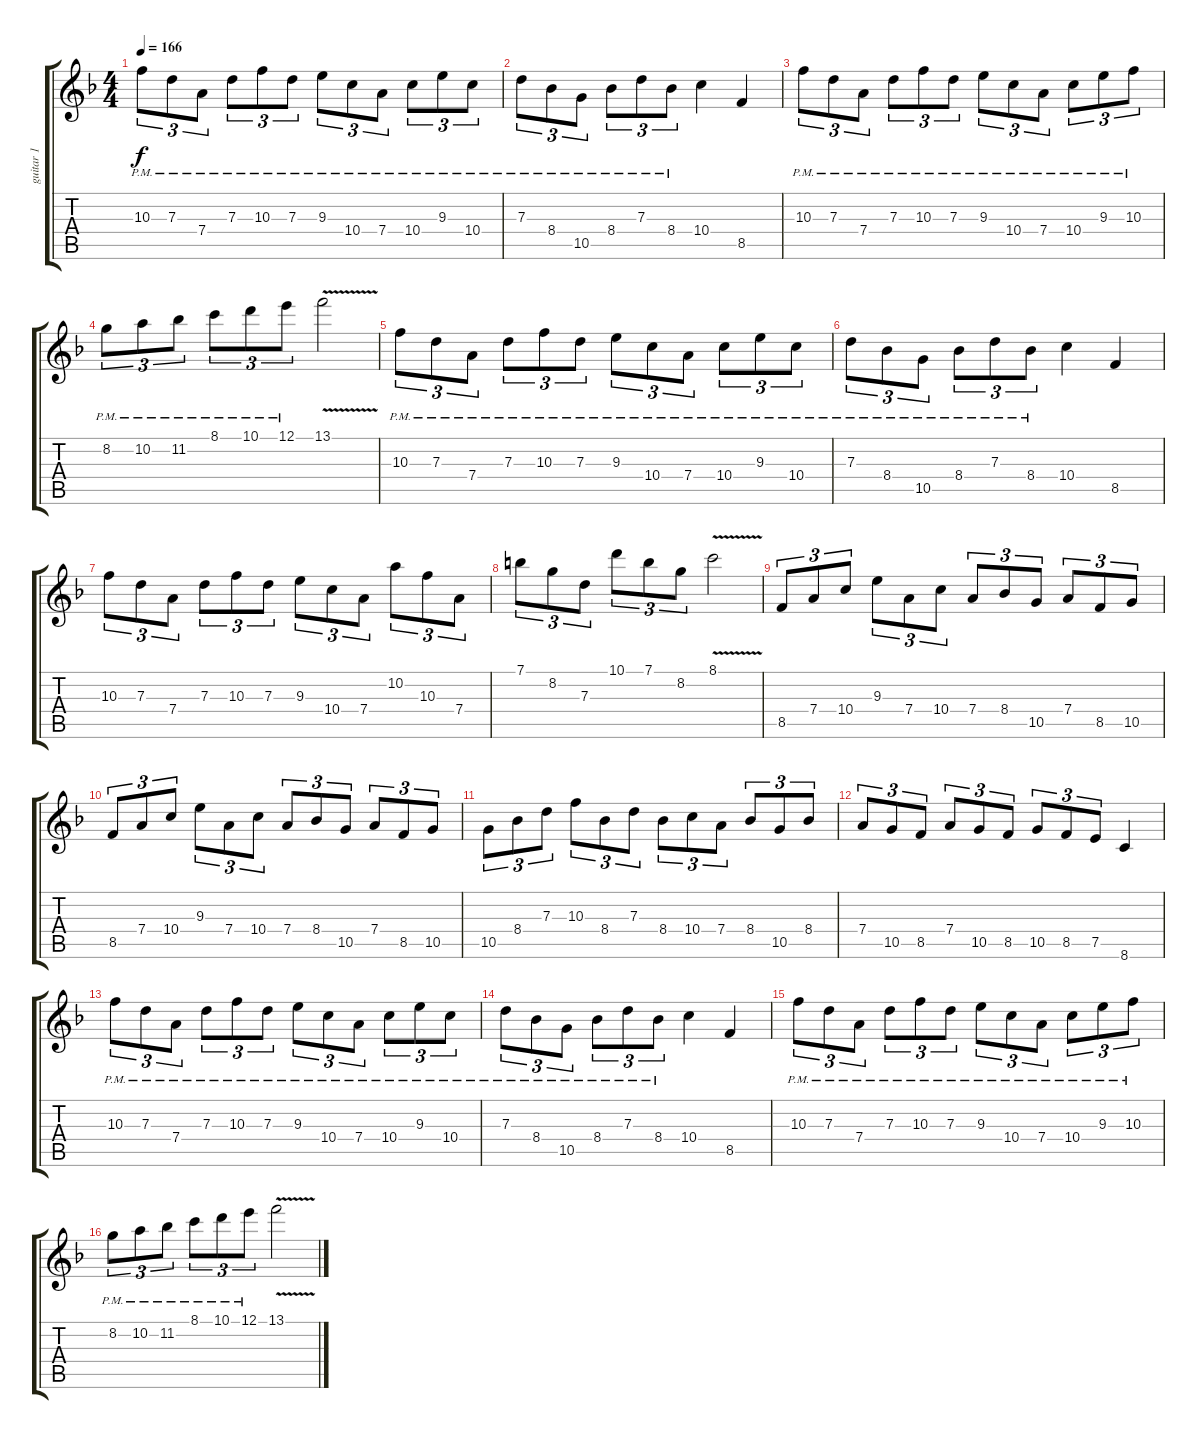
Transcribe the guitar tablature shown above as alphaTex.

\track ("guitar 1" "guitar 1") {instrument overdrivenguitar}
\staff {score tabs}
\tuning (E4 B3 G3 D3 A2 E2) {hide}
\ts (4 4)
\tempo 166
\clef g2
\ks dminor
10.3{pm}.8{tu (3 2) dy f} 7.3{pm}.8{tu (3 2)} 7.4{pm}.8{tu (3 2)} 7.3{pm}.8{tu (3 2)} 10.3{pm}.8{tu (3 2)} 7.3{pm}.8{tu (3 2)} 9.3{pm}.8{tu (3 2)} 10.4{pm}.8{tu (3 2)} 7.4{pm}.8{tu (3 2)} 10.4{pm}.8{tu (3 2)} 9.3{pm}.8{tu (3 2)} 10.4{pm}.8{tu (3 2)} |
7.3{pm}.8{tu (3 2)} 8.4{pm}.8{tu (3 2)} 10.5{pm}.8{tu (3 2)} 8.4{pm}.8{tu (3 2)} 7.3{pm}.8{tu (3 2)} 8.4{pm}.8{tu (3 2)} 10.4.4 8.5.4 |
10.3{pm}.8{tu (3 2)} 7.3{pm}.8{tu (3 2)} 7.4{pm}.8{tu (3 2)} 7.3{pm}.8{tu (3 2)} 10.3{pm}.8{tu (3 2)} 7.3{pm}.8{tu (3 2)} 9.3{pm}.8{tu (3 2)} 10.4{pm}.8{tu (3 2)} 7.4{pm}.8{tu (3 2)} 10.4{pm}.8{tu (3 2)} 9.3{pm}.8{tu (3 2)} 10.3{pm}.8{tu (3 2)} |
8.2{pm}.8{tu (3 2)} 10.2{pm}.8{tu (3 2)} 11.2{pm}.8{tu (3 2)} 8.1{pm}.8{tu (3 2)} 10.1{pm}.8{tu (3 2)} 12.1{pm}.8{tu (3 2)} 13.1{v}.2 |
10.3{pm}.8{tu (3 2)} 7.3{pm}.8{tu (3 2)} 7.4{pm}.8{tu (3 2)} 7.3{pm}.8{tu (3 2)} 10.3{pm}.8{tu (3 2)} 7.3{pm}.8{tu (3 2)} 9.3{pm}.8{tu (3 2)} 10.4{pm}.8{tu (3 2)} 7.4{pm}.8{tu (3 2)} 10.4{pm}.8{tu (3 2)} 9.3{pm}.8{tu (3 2)} 10.4{pm}.8{tu (3 2)} |
7.3{pm}.8{tu (3 2)} 8.4{pm}.8{tu (3 2)} 10.5{pm}.8{tu (3 2)} 8.4{pm}.8{tu (3 2)} 7.3{pm}.8{tu (3 2)} 8.4{pm}.8{tu (3 2)} 10.4.4 8.5.4 |
10.3.8{tu (3 2)} 7.3.8{tu (3 2)} 7.4.8{tu (3 2)} 7.3.8{tu (3 2)} 10.3.8{tu (3 2)} 7.3.8{tu (3 2)} 9.3.8{tu (3 2)} 10.4.8{tu (3 2)} 7.4.8{tu (3 2)} 10.2.8{tu (3 2)} 10.3.8{tu (3 2)} 7.4.8{tu (3 2)} |
7.1.8{tu (3 2)} 8.2.8{tu (3 2)} 7.3.8{tu (3 2)} 10.1.8{tu (3 2)} 7.1.8{tu (3 2)} 8.2.8{tu (3 2)} 8.1{v}.2 |
8.5.8{tu (3 2)} 7.4.8{tu (3 2)} 10.4.8{tu (3 2)} 9.3.8{tu (3 2)} 7.4.8{tu (3 2)} 10.4.8{tu (3 2)} 7.4.8{tu (3 2)} 8.4.8{tu (3 2)} 10.5.8{tu (3 2)} 7.4.8{tu (3 2)} 8.5.8{tu (3 2)} 10.5.8{tu (3 2)} |
8.5.8{tu (3 2)} 7.4.8{tu (3 2)} 10.4.8{tu (3 2)} 9.3.8{tu (3 2)} 7.4.8{tu (3 2)} 10.4.8{tu (3 2)} 7.4.8{tu (3 2)} 8.4.8{tu (3 2)} 10.5.8{tu (3 2)} 7.4.8{tu (3 2)} 8.5.8{tu (3 2)} 10.5.8{tu (3 2)} |
10.5.8{tu (3 2)} 8.4.8{tu (3 2)} 7.3.8{tu (3 2)} 10.3.8{tu (3 2)} 8.4.8{tu (3 2)} 7.3.8{tu (3 2)} 8.4.8{tu (3 2)} 10.4.8{tu (3 2)} 7.4.8{tu (3 2)} 8.4.8{tu (3 2)} 10.5.8{tu (3 2)} 8.4.8{tu (3 2)} |
7.4.8{tu (3 2)} 10.5.8{tu (3 2)} 8.5.8{tu (3 2)} 7.4.8{tu (3 2)} 10.5.8{tu (3 2)} 8.5.8{tu (3 2)} 10.5.8{tu (3 2)} 8.5.8{tu (3 2)} 7.5.8{tu (3 2)} 8.6.4 |
10.3{pm}.8{tu (3 2)} 7.3{pm}.8{tu (3 2)} 7.4{pm}.8{tu (3 2)} 7.3{pm}.8{tu (3 2)} 10.3{pm}.8{tu (3 2)} 7.3{pm}.8{tu (3 2)} 9.3{pm}.8{tu (3 2)} 10.4{pm}.8{tu (3 2)} 7.4{pm}.8{tu (3 2)} 10.4{pm}.8{tu (3 2)} 9.3{pm}.8{tu (3 2)} 10.4{pm}.8{tu (3 2)} |
7.3{pm}.8{tu (3 2)} 8.4{pm}.8{tu (3 2)} 10.5{pm}.8{tu (3 2)} 8.4{pm}.8{tu (3 2)} 7.3{pm}.8{tu (3 2)} 8.4{pm}.8{tu (3 2)} 10.4.4 8.5.4 |
10.3{pm}.8{tu (3 2)} 7.3{pm}.8{tu (3 2)} 7.4{pm}.8{tu (3 2)} 7.3{pm}.8{tu (3 2)} 10.3{pm}.8{tu (3 2)} 7.3{pm}.8{tu (3 2)} 9.3{pm}.8{tu (3 2)} 10.4{pm}.8{tu (3 2)} 7.4{pm}.8{tu (3 2)} 10.4{pm}.8{tu (3 2)} 9.3{pm}.8{tu (3 2)} 10.3{pm}.8{tu (3 2)} |
8.2{pm}.8{tu (3 2)} 10.2{pm}.8{tu (3 2)} 11.2{pm}.8{tu (3 2)} 8.1{pm}.8{tu (3 2)} 10.1{pm}.8{tu (3 2)} 12.1{pm}.8{tu (3 2)} 13.1{v}.2
